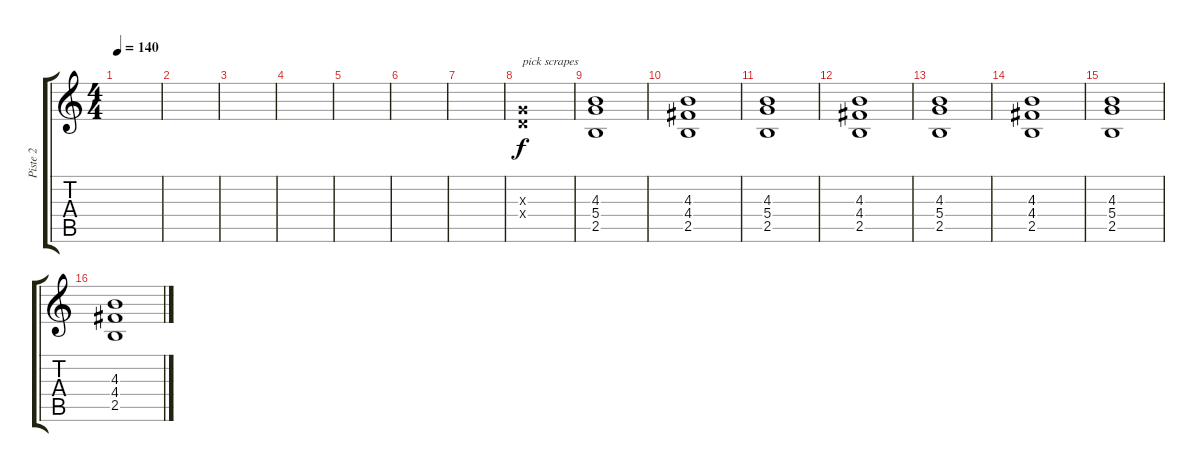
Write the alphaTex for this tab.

\track ("Piste 2" "Piste 2") {instrument overdrivenguitar}
\staff {score tabs}
\tuning (E4 B3 G3 D3 A2 E2) {hide}
\ts (4 4)
\tempo 140
\clef g2
\ks c
|
|
|
|
|
|
|
(0.3{x} 0.4{x}).1{txt "pick scrapes"} |
(4.3 5.4 2.5).1 |
(4.3 4.4 2.5).1 |
(4.3 5.4 2.5).1 |
(4.3 4.4 2.5).1 |
(4.3 5.4 2.5).1 |
(4.3 4.4 2.5).1 |
(4.3 5.4 2.5).1 |
(4.3 4.4 2.5).1
